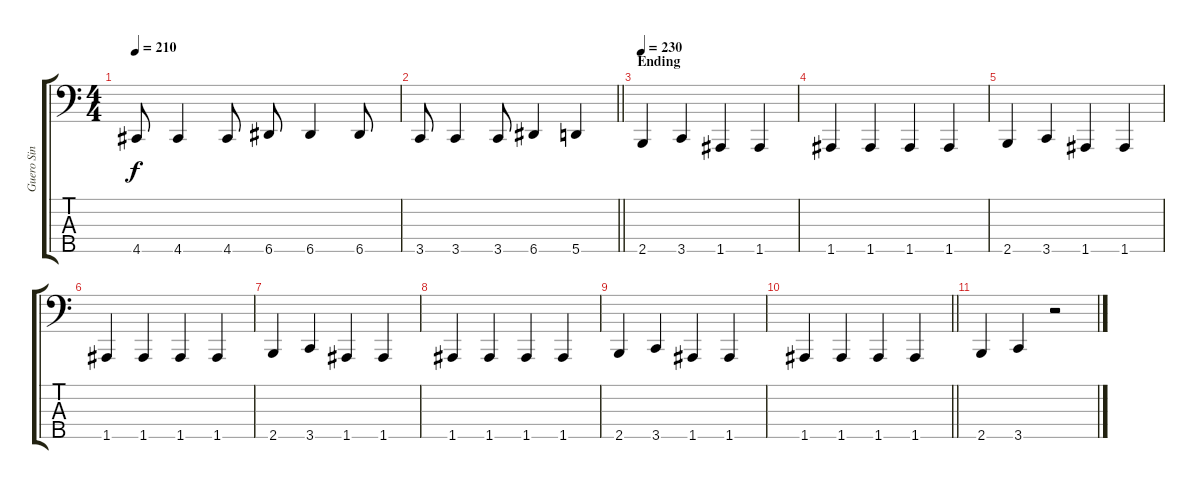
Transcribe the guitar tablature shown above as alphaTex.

\track ("Guero Sin Fe" "Guero Sin ") {instrument electricbasspick}
\staff {score tabs}
\tuning (G2 D2 A1 E1 A0) {hide}
\ts (4 4)
\tempo 210
\clef f4
\ks c
4.5.8{dy f} 4.5.4 4.5.8 6.5.8 6.5.4 6.5.8 |
\barLineRight lightlight
3.5.8 3.5.4 3.5.8 6.5.4 5.5.4 |
\section ("" "Ending")
\tempo 230
2.5.4 3.5.4 1.5.4 1.5.4 |
1.5.4 1.5.4 1.5.4 1.5.4 |
2.5.4 3.5.4 1.5.4 1.5.4 |
1.5.4 1.5.4 1.5.4 1.5.4 |
2.5.4 3.5.4 1.5.4 1.5.4 |
1.5.4 1.5.4 1.5.4 1.5.4 |
2.5.4 3.5.4 1.5.4 1.5.4 |
\barLineRight lightlight
1.5.4 1.5.4 1.5.4 1.5.4 |
2.5.4 3.5.4 r.2
